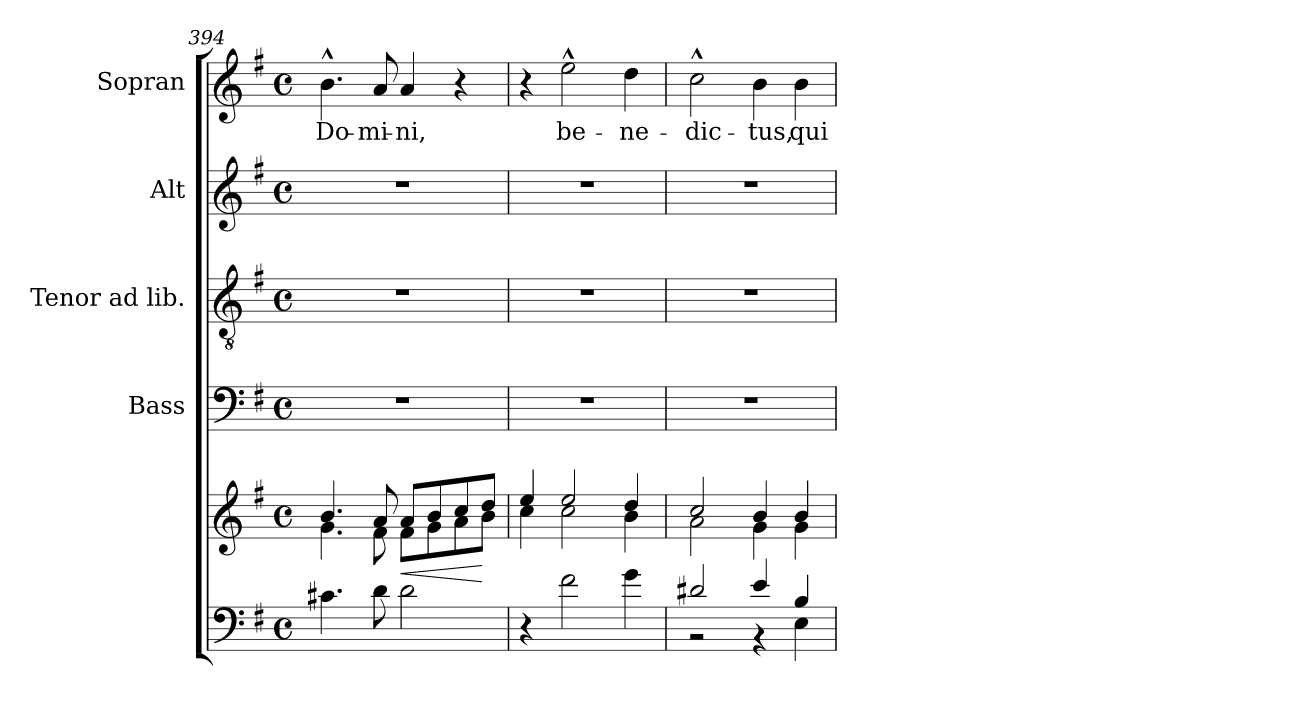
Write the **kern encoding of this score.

**kern	**kern	**dynam	**kern	**kern	**kern	**kern	**text
*part5	*part5	*part5	*part4	*part3	*part2	*part1	*part1
*staff6	*staff5	*staff5/6	*staff4	*staff3	*staff2	*staff1	*staff1
*	*	*	*I"Bass	*I"Tenor ad lib.	*I"Alt	*I"Sopran	*
*	*	*	*I'B.	*I'T.	*I'A.	*I'S.	*
!!LO:LB:g=z
*clefF4	*clefG2	*	*clefF4	*clefGv2	*clefG2	*clefG2	*
*k[f#]	*k[f#]	*	*k[f#]	*k[f#]	*k[f#]	*k[f#]	*
*G:	*G:	*	*G:	*G:	*G:	*G:	*
*M4/4	*M4/4	*	*M4/4	*M4/4	*M4/4	*M4/4	*
*met(c)	*met(c)	*	*met(c)	*met(c)	*met(c)	*met(c)	*
=394	=394	=394	=394	=394	=394	=394	=394
*	*^	*	*	*	*	*	*
!	!	!	!	!	!	!	!	!LO:LY:b
4.c#X\	4.b/	4.g\	.	1r	1r	1r	4.b^^>\	Do-
!	!	!	!	!	!	!	!	!LO:LY:b
8d\	8a/	8f#\	.	.	.	.	8a/	-mi-
!	!	!	!LO:HP:b	!	!	!	!	!LO:LY:b
2d\	8a/L	8f#\L	<	.	.	.	4a/	-ni,
.	8b/	8g\	.	.	.	.	.	.
.	8cc/	8a\	.	.	.	.	4r	.
.	8dd/J	8b\J	[	.	.	.	.	.
=395	=395	=395	=395	=395	=395	=395	=395	=395
4r	4ee/	4cc\	.	1r	1r	1r	4r	.
!	!	!	!	!	!	!	!	!LO:LY:b
2f#\	2ee/	2cc\	.	.	.	.	2ee^^>\	be-
!	!	!	!	!	!	!	!	!LO:LY:b
4g\	4dd/	4b\	.	.	.	.	4dd\	-ne-
=396	=396	=396	=396	=396	=396	=396	=396	=396
*^	*	*	*	*	*	*	*	*
!	!	!	!	!	!	!	!	!	!LO:LY:b
2d#X/	2r	2cc/	2a\	.	1r	1r	1r	2cc^^>\	-dic-
!	!	!	!	!	!	!	!	!	!LO:LY:b
4e/	4r	4b/	4g\	.	.	.	.	4b\	-tus,
!	!	!	!	!	!	!	!	!	!LO:LY:b
4B/	4E\	4b/	4g\	.	.	.	.	4b\	qui
*v	*v	*	*	*	*	*	*	*	*
*	*v	*v	*	*	*	*	*	*
=	=	=	=	=	=	=	=
*-	*-	*-	*-	*-	*-	*-	*-
